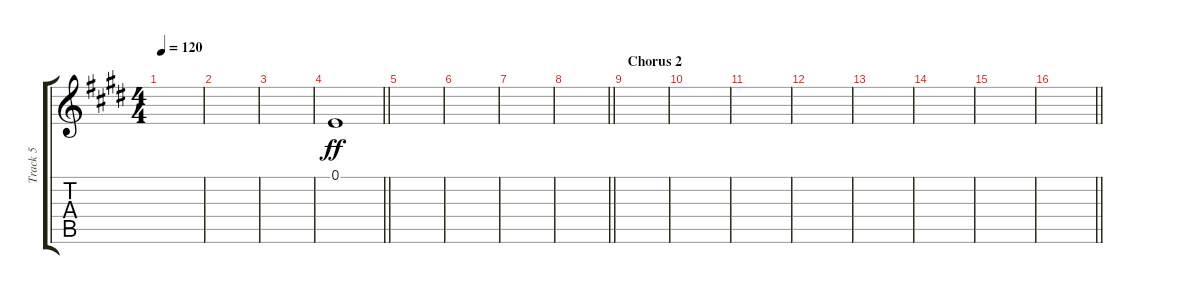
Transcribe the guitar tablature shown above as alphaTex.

\track ("Track 5" "Track 5") {instrument reversecymbal}
\staff {score tabs}
\tuning (E4 B3 G3 D3 A2 E2) {hide}
\ts (4 4)
\tempo 120
\clef g2
\ks e
|
|
|
\barLineRight lightlight
0.1.1{dy ff} |
|
|
|
\barLineRight lightlight
|
\section ("" "Chorus 2")
|
|
|
|
|
|
|
\barLineRight lightlight
